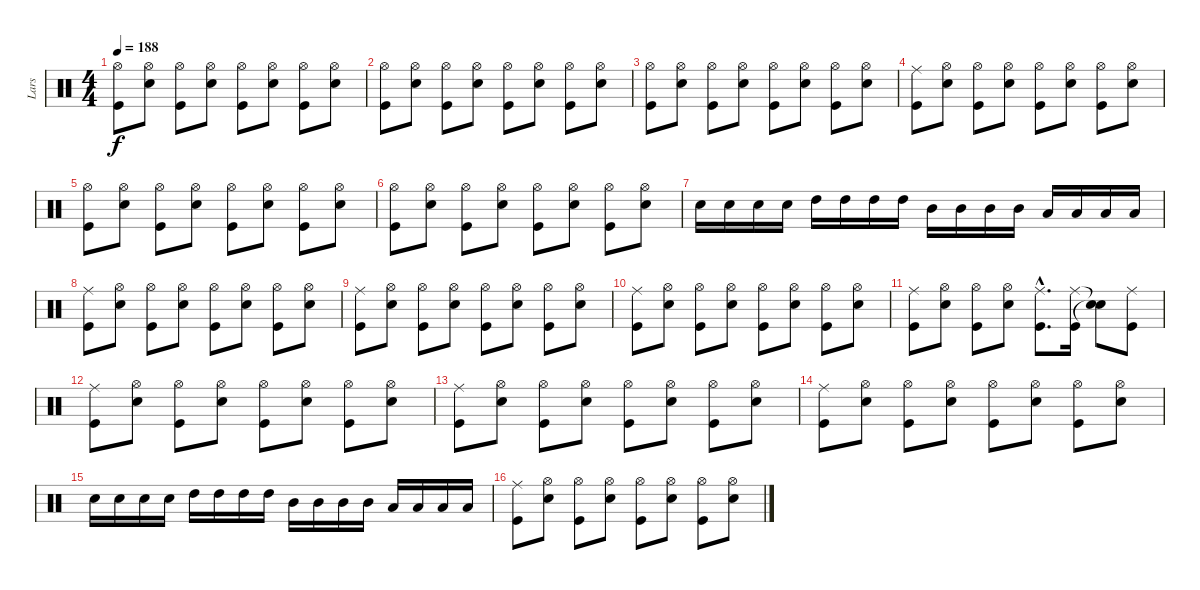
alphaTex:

\track ("Lars" "Lars") {instrument percussion}
\staff {score}
\articulation defaults
\ts (4 4)
\tempo 188
\clef neutral
\ks c
("Hi-Hat (open)" "Kick (hit)").8{dy f} ("Hi-Hat (open)" "Snare (hit) 2").8 ("Hi-Hat (open)" "Kick (hit)").8 ("Hi-Hat (open)" "Snare (hit) 2").8 ("Hi-Hat (open)" "Kick (hit)").8 ("Hi-Hat (open)" "Snare (hit) 2").8 ("Hi-Hat (open)" "Kick (hit)").8 ("Hi-Hat (open)" "Snare (hit) 2").8 |
("Hi-Hat (open)" "Kick (hit)").8 ("Hi-Hat (open)" "Snare (hit) 2").8 ("Hi-Hat (open)" "Kick (hit)").8 ("Hi-Hat (open)" "Snare (hit) 2").8 ("Hi-Hat (open)" "Kick (hit)").8 ("Hi-Hat (open)" "Snare (hit) 2").8 ("Hi-Hat (open)" "Kick (hit)").8 ("Hi-Hat (open)" "Snare (hit) 2").8 |
("Hi-Hat (open)" "Kick (hit)").8 ("Hi-Hat (open)" "Snare (hit) 2").8 ("Hi-Hat (open)" "Kick (hit)").8 ("Hi-Hat (open)" "Snare (hit) 2").8 ("Hi-Hat (open)" "Kick (hit)").8 ("Hi-Hat (open)" "Snare (hit) 2").8 ("Hi-Hat (open)" "Kick (hit)").8 ("Hi-Hat (open)" "Snare (hit) 2").8 |
("Ride (middle)" "Kick (hit)").8 ("Hi-Hat (open)" "Snare (hit) 2").8 ("Hi-Hat (open)" "Kick (hit)").8 ("Hi-Hat (open)" "Snare (hit) 2").8 ("Hi-Hat (open)" "Kick (hit)").8 ("Hi-Hat (open)" "Snare (hit) 2").8 ("Hi-Hat (open)" "Kick (hit)").8 ("Hi-Hat (open)" "Snare (hit) 2").8 |
("Hi-Hat (open)" "Kick (hit)").8 ("Hi-Hat (open)" "Snare (hit) 2").8 ("Hi-Hat (open)" "Kick (hit)").8 ("Hi-Hat (open)" "Snare (hit) 2").8 ("Hi-Hat (open)" "Kick (hit)").8 ("Hi-Hat (open)" "Snare (hit) 2").8 ("Hi-Hat (open)" "Kick (hit)").8 ("Hi-Hat (open)" "Snare (hit) 2").8 |
("Hi-Hat (open)" "Kick (hit)").8 ("Hi-Hat (open)" "Snare (hit) 2").8 ("Hi-Hat (open)" "Kick (hit)").8 ("Hi-Hat (open)" "Snare (hit) 2").8 ("Hi-Hat (open)" "Kick (hit)").8 ("Hi-Hat (open)" "Snare (hit) 2").8 ("Hi-Hat (open)" "Kick (hit)").8 ("Hi-Hat (open)" "Snare (hit) 2").8 |
"Snare (hit) 2".16 "Snare (hit) 2".16 "Snare (hit) 2".16 "Snare (hit) 2".16 "High Tom (hit)".16 "High Tom (hit)".16 "High Tom (hit)".16 "High Tom (hit)".16 "Mid Tom (hit)".16 "Mid Tom (hit)".16 "Mid Tom (hit)".16 "Mid Tom (hit)".16 "Low Tom (hit)".16 "Low Tom (hit)".16 "Low Tom (hit)".16 "Low Tom (hit)".16 |
("Ride (middle)" "Kick (hit)").8 ("Hi-Hat (open)" "Snare (hit) 2").8 ("Hi-Hat (open)" "Kick (hit)").8 ("Hi-Hat (open)" "Snare (hit) 2").8 ("Hi-Hat (open)" "Kick (hit)").8 ("Hi-Hat (open)" "Snare (hit) 2").8 ("Hi-Hat (open)" "Kick (hit)").8 ("Hi-Hat (open)" "Snare (hit) 2").8 |
("Ride (middle)" "Kick (hit)").8 ("Hi-Hat (open)" "Snare (hit) 2").8 ("Hi-Hat (open)" "Kick (hit)").8 ("Hi-Hat (open)" "Snare (hit) 2").8 ("Hi-Hat (open)" "Kick (hit)").8 ("Hi-Hat (open)" "Snare (hit) 2").8 ("Hi-Hat (open)" "Kick (hit)").8 ("Hi-Hat (open)" "Snare (hit) 2").8 |
("Ride (middle)" "Kick (hit)").8 ("Hi-Hat (open)" "Snare (hit) 2").8 ("Hi-Hat (open)" "Kick (hit)").8 ("Hi-Hat (open)" "Snare (hit) 2").8 ("Hi-Hat (open)" "Kick (hit)").8 ("Hi-Hat (open)" "Snare (hit) 2").8 ("Hi-Hat (open)" "Kick (hit)").8 ("Hi-Hat (open)" "Snare (hit) 2").8 |
("Ride (middle)" "Kick (hit)").8 ("Hi-Hat (open)" "Snare (hit) 2").8 ("Hi-Hat (open)" "Kick (hit)").8 ("Hi-Hat (open)" "Snare (hit) 2").8 ("Ride (middle)"{hac} "Kick (hit)"{hac}).8{d} ("Ride (middle)" "Kick (hit)").16 ("Snare (hit)"{t} "Snare (hit)"{t}).8 ("Ride (middle)" "Kick (hit)").8 |
("Ride (middle)" "Kick (hit)").8 ("Hi-Hat (open)" "Snare (hit) 2").8 ("Hi-Hat (open)" "Kick (hit)").8 ("Hi-Hat (open)" "Snare (hit) 2").8 ("Hi-Hat (open)" "Kick (hit)").8 ("Hi-Hat (open)" "Snare (hit) 2").8 ("Hi-Hat (open)" "Kick (hit)").8 ("Hi-Hat (open)" "Snare (hit) 2").8 |
("Ride (middle)" "Kick (hit)").8 ("Hi-Hat (open)" "Snare (hit) 2").8 ("Hi-Hat (open)" "Kick (hit)").8 ("Hi-Hat (open)" "Snare (hit) 2").8 ("Hi-Hat (open)" "Kick (hit)").8 ("Hi-Hat (open)" "Snare (hit) 2").8 ("Hi-Hat (open)" "Kick (hit)").8 ("Hi-Hat (open)" "Snare (hit) 2").8 |
("Ride (middle)" "Kick (hit)").8 ("Hi-Hat (open)" "Snare (hit) 2").8 ("Hi-Hat (open)" "Kick (hit)").8 ("Hi-Hat (open)" "Snare (hit) 2").8 ("Hi-Hat (open)" "Kick (hit)").8 ("Hi-Hat (open)" "Snare (hit) 2").8 ("Hi-Hat (open)" "Kick (hit)").8 ("Hi-Hat (open)" "Snare (hit) 2").8 |
"Snare (hit) 2".16 "Snare (hit) 2".16 "Snare (hit) 2".16 "Snare (hit) 2".16 "High Tom (hit)".16 "High Tom (hit)".16 "High Tom (hit)".16 "High Tom (hit)".16 "Mid Tom (hit)".16 "Mid Tom (hit)".16 "Mid Tom (hit)".16 "Mid Tom (hit)".16 "Low Tom (hit)".16 "Low Tom (hit)".16 "Low Tom (hit)".16 "Low Tom (hit)".16 |
("Ride (middle)" "Kick (hit)").8 ("Hi-Hat (open)" "Snare (hit) 2").8 ("Hi-Hat (open)" "Kick (hit)").8 ("Hi-Hat (open)" "Snare (hit) 2").8 ("Hi-Hat (open)" "Kick (hit)").8 ("Hi-Hat (open)" "Snare (hit) 2").8 ("Hi-Hat (open)" "Kick (hit)").8 ("Hi-Hat (open)" "Snare (hit) 2").8
